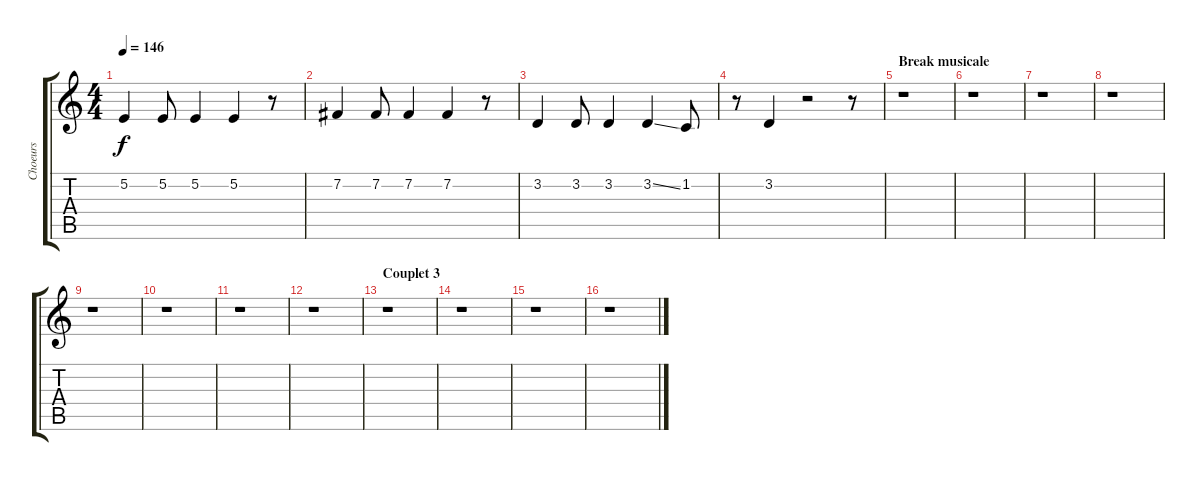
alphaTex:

\track ("Choeurs" "Choeurs") {instrument oboe}
\staff {score tabs}
\tuning (E4 B3 G3 D3 A2 E2) {hide}
\ts (4 4)
\tempo 146
\clef g2
\ks c
5.2.4{dy f} 5.2.8 5.2.4 5.2.4 r.8 |
7.2.4 7.2.8 7.2.4 7.2.4 r.8 |
3.2.4 3.2.8 3.2.4 3.2{ss}.4 1.2.8 |
r.8 3.2.4 r.2 r.8 |
\section ("" "Break musicale")
r.1 |
r.1 |
r.1 |
r.1 |
r.1 |
r.1 |
r.1 |
r.1 |
\section ("" "Couplet 3")
r.1 |
r.1 |
r.1 |
r.1
